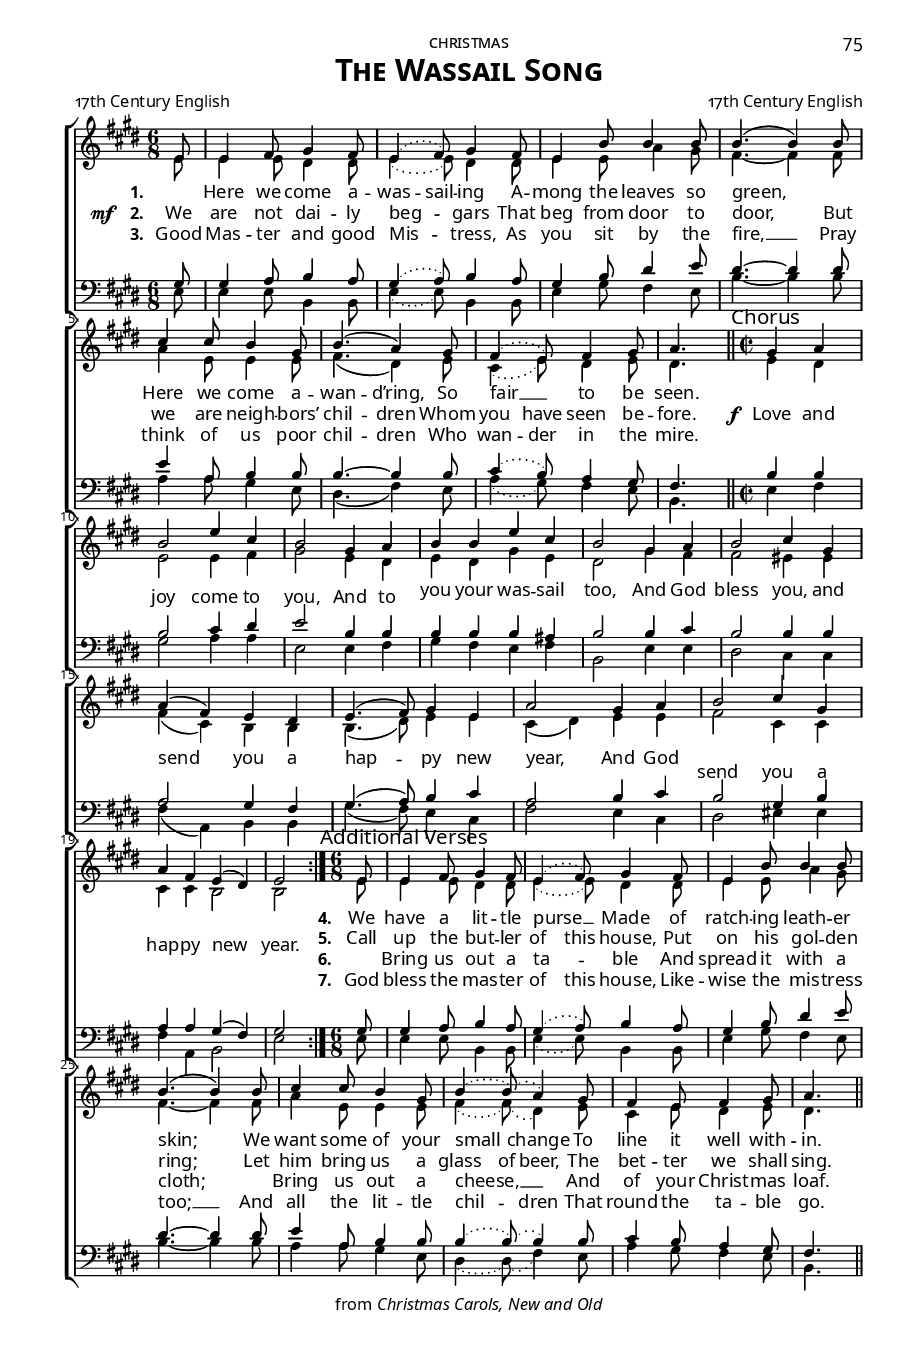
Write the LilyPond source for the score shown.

\version "2.14.2"
\include "util.ly"
\header {
  title = \markup{\override #'(font-name . "Garamond Premier Pro Semibold"){ \abs-fontsize #15 \smallCapsOldStyle"The Wassail Song"}}
  poet = \markup\oldStyleNum"17th Century English"
  composer = \markup\oldStyleNum"17th Century English"
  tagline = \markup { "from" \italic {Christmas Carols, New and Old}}
}
\paper {
  paper-height = 9\in
  paper-width = 6\in
  indent = 0\in
  %system-system-spacing = #'((basic-distance . 10) (padding . 0))
  system-system-spacing =
    #'((basic-distance . 0)
       (minimum-distance . 0)
       (padding . -20)
       (stretchability . 100))
  ragged-last-bottom = ##f
  ragged-bottom = ##f
  two-sided = ##t
  inner-margin = 0.5\in
  outer-margin = 0.25\in
  top-margin = 0.25\in
  bottom-margin = 0.25\in
  first-page-number = #075
  print-first-page-number = ##t
  headerLine = \markup{\override #'(font-name . "Garamond Premier Pro") \smallCapsOldStyle"christmas"}
  oddHeaderMarkup = \markup\fill-line{
     \override #'(font-name . "Garamond Premier Pro")\abs-fontsize #8.5
     \combine 
        \fill-line{"" \on-the-fly #print-page-number-check-first
        \oldStylePageNum""
        }
        \fill-line{\headerLine}
  }
  evenHeaderMarkup = \markup {
     \override #'(font-name . "Garamond Premier Pro")\abs-fontsize #8.5
     \combine
        \on-the-fly #print-page-number-check-first
        \oldStylePageNum""
        \fill-line{\headerLine}
  }
}
#(set-global-staff-size 14.3) \paper{ #(define fonts (make-pango-font-tree "GoudyOlSt BT" "Garamond Premier Pro" "Garamond Premier Pro" (/ 14.3 20))) }
global = {
  \key e \major
  \time 6/8
  \override DynamicLineSpanner #'staff-padding = #0.0
  \override DynamicLineSpanner #'Y-extent = #'(-1 . 1)
}

sopMusic = \relative c' {
  \time 6/8
  \partial 8 e8 |
  e4 fis8 gis4 fis8 |
  \slurDotted e4( fis8) gis4 fis8 |
  e4 b'8 b4 b8 |
  
  \slurSolid b4.( b4) \bar""
  b8 |
  cis4 cis8 b4 gis8 |
  b4.( a4) gis8 |
  \slurDotted fis4( e8) fis4 gis8 |
  \partial 4. a4. \bar "||"
  
  \time 2/2
  \once \override Score.RehearsalMark #'self-alignment-X = #LEFT
  \mark "Chorus"
  \partial 2 gis4 a |
  b2 e4 cis |
  b2 gis4 a |
  b b e cis |
  b2 gis4 a |
  b2 cis4 gis |
  
  \slurSolid a( fis) e dis |
  e4.( fis8) gis4 e |
  a2 gis4 a |
  b2 cis4 gis |
  a fis e( dis) |
  \partial 2 e2 \bar ":|" 
  
  
  
  \time 6/8 
  \once \override Score.RehearsalMark #'self-alignment-X = #LEFT
  \mark "Additional Verses"
  \partial 8 e8 |
  e4 fis8 gis4 fis8 |
  \slurDotted e4( fis8) gis4 fis8 |
  e4 b'8 b4 b8 |
  
  \slurSolid b4.( \slurDotted b4) | \bar""
  b8 |
  cis4 cis8 b4 gis8 |
  b4( b8)( a4) gis8 |
  fis4 e8 fis4 gis8 |
  \partial 4. a4. \bar "||"
}
sopWords = \lyricmode {
  
}

altoMusic = \relative c' {
  \time 6/8
  e8 |
  e4 e8 dis4 dis8 |
  \slurDotted e4( e8) dis4 dis8 |
  e4 e8 a4 gis8 |
  
  fis4.~ fis4 fis8 |
  a4 e8 e4 e8 |
  \slurSolid fis4.( dis4) e8 |
  \slurDotted cis4( e8) dis4 e8 |
  dis4. \bar "||"
  
  
  e4 dis |
  e2 e4 fis |
  gis2 e4 dis |
  e dis gis e |
  dis2 gis4 fis |
  fis2 eis4 eis |
  
  \slurSolid fis( cis) b b |
  b4.( dis8) e4 e |
  cis( dis) e e |
  fis2 cis4 cis |
  cis cis b2 |
  b2 \bar ":|"
  
  
  
  
  \time 6/8 
  e8 |
  e4 e8 dis4 dis8 |
  \slurDotted e4( e8) dis4 dis8 |
  e4 e8 a4 gis8 |
  
  fis4.~ fis4 fis8 |
  a4 e8 e4 e8 |
  fis4( fis8)( dis4) e8 |
  cis4 e8 dis4 e8 |
  dis4. \bar "||"
}
dropLyrics =
{
    \override LyricText #'extra-offset = #'(0 . -1.8)
    \override LyricHyphen #'extra-offset = #'(0 . -1.8)
    \override LyricExtender #'extra-offset = #'(0 . -1.8)
}

raiseLyrics =
{
    \revert LyricText #'extra-offset
    \revert LyricHyphen #'extra-offset
    \revert LyricExtender #'extra-offset
}
altoWords = {
  \dropLyricsIX
  \lyricmode {
    \set stanza = #"1. "
    \set ignoreMelismata = ##t
    _ Here we come a -- was -- sail -- ing A -- mong the leaves so green, _ _
    Here we come a -- wan -- d’ring, So fair __ _ to be seen.
    
    \unset ignoreMelismata
    \repeat unfold 34\skip1
    \set stanza = #"4. "
    \set ignoreMelismata = ##t
    We have a lit -- tle purse __ _ Made of ratch -- ing leath -- er skin; _
    We want some of your small _ change To line it well with -- in.
  }
}
altoWordsII = {
  \dropLyricsIX
  \set stanza = \markup{\dynamic"mf  " "2. "}
  \lyricmode {
    \set ignoreMelismata = ##t
    We are not dai -- ly beg -- _ gars That beg from door to door, _
    But we are neigh -- bors’ chil -- dren Whom you have seen be -- fore.
    \unset ignoreMelismata
  }
  \set stanza = \markup\dynamic"f "
  \lyricmode {
    \set associatedVoice = "altos"
    Love and joy come to you, And to
    \raiseLyrics
    you your was -- sail too,
    And God bless you, and send you a hap -- py new
    year,
    \unset associatedVoice
    And God
    \dropLyrics
    send you a hap -- py new year.
    \dropLyricsIX
    
    \set stanza = #"5. "
    \set ignoreMelismata = ##t
    Call up the but -- ler of this house, Put on his gol -- den ring; _
    Let him bring us a glass of beer, The bet -- ter we shall sing.
  }
}
altoWordsIII = \lyricmode {
  \dropLyricsIX
  \set stanza = #"3. "
  \set ignoreMelismata = ##t
  Good Mas -- ter and good Mis -- _ tress, As you sit by the fire, __ _
  Pray think of us poor chil -- dren Who wan -- der in the mire.
  
  \repeat unfold 37\skip1
  \set stanza = #"6. "
  \set ignoreMelismata = ##t
  \skip1 Bring us out a ta -- _ ble And spread it with a cloth; _ _
  Bring us out a cheese, __ _ _ And of your Christ -- mas loaf.
}
altoWordsIV = \lyricmode {
  \dropLyricsIX
  \repeat unfold 58\skip1
  \set stanza = #"7. "
  \set ignoreMelismata = ##t
  God bless the mas -- ter of this house, Like -- wise the mis -- tress too; __ _
  And all the lit -- tle chil -- _ dren That round the ta -- ble go.
}
altoWordsV = \lyricmode {
}
altoWordsVI = \lyricmode {
}
altoWordsVII = \lyricmode {
}
tenorMusic = \relative c' {
  \time 6/8
  gis8 |
  gis4 a8 b4 a8 |
  \slurDotted gis4( a8) b4 a8 |
  gis4 b8 dis4 e8 |
  
  dis4.~ dis4 dis8 |
  e4 a,8 b4 b8 |
  b4.~ b4 b8 |
  cis4( b8) a4 gis8 |
  fis4. \bar "||" 
  
  
  b4 b |
  b2 cis4 dis |
  e2 b4 b |
  b b b ais |
  b2 b4 cis |
  b2 b4 b |
  
  a2 gis4 fis |
  \slurSolid gis4.( a8) b4 cis |
  a2 b4 cis |
  b2 gis4 b |
  a4 a gis( fis) |
  gis2 \bar ":|"
  
  
  
  
  \time 6/8 
  gis8 |
  gis4 a8 b4 a8 |
  \slurDotted gis4( a8) b4 a8 |
  gis4 b8 dis4 e8 |
  
  dis4.~ dis4 dis8 |
  e4 a,8 b4 b8 |
  b4( b8)( b4) b8 |
  cis4 b8 a4 gis8 |
  fis4. \bar "||" 
}
tenorWords = \lyricmode {

}

bassMusic = \relative c {
  \time 6/8
  e8 |
  e4 e8 b4 b8 |
  \slurDotted e4( e8) b4 b8 |
  e4 gis8 fis4 e8 |
  
  b'4.~ b4 b8 |
  a4 a8 gis4 e8 |
  \slurSolid dis4.( fis4) e8 |
  \slurDotted a4( gis8) fis4 e8 |
  b4. \bar "||"
  
  e4 fis |
  gis2 a4 a |
  e2 e4 fis |
  gis fis e fis |
  b,2 e4 e |
  dis2 cis4 cis |
  
  \slurSolid fis( a,) b b |
  gis'4.( fis8) e4 cis |
  fis2 e4 cis |
  dis2 eis4 eis |
  fis4 a, b2 |
  e2 \bar ":|"
  
  
  
  
  
  \time 6/8 
  e8 |
  e4 e8 b4 b8 |
  \slurDotted e4( e8) b4 b8 |
  e4 gis8 fis4 e8 |
  
  b'4.~ b4 b8 |
  a4 a8 gis4 e8 |
  dis4( dis8)( fis4) e8 |
  a4 gis8 fis4 e8 |
  b4. \bar "||"
}
bassWords = \lyricmode {

}

\score {
  <<
   \new ChoirStaff <<
%    \new Lyrics = sopranos \with { \override VerticalAxisGroup #'nonstaff-relatedstaff-spacing = #'((basic-distance . 1)) }
    \new Staff = women <<
      \new Voice = "sopranos" { \voiceOne << \global \sopMusic >> }
      \new Voice = "altos" { \voiceTwo << \global \altoMusic >> }
    >>
    \new Lyrics \with { alignAboveContext = #"women" \override VerticalAxisGroup #'nonstaff-relatedstaff-spacing = #'((basic-distance . 1))} \lyricsto "sopranos" \sopWords
    \new Lyrics = "altosVII"  \with { alignBelowContext = #"women" } \lyricsto "sopranos" \altoWordsVII
    \new Lyrics = "altosVI"  \with { alignBelowContext = #"women" } \lyricsto "sopranos" \altoWordsVI
    \new Lyrics = "altosV"  \with { alignBelowContext = #"women" } \lyricsto "sopranos" \altoWordsV
    \new Lyrics = "altosIV"  \with { alignBelowContext = #"women" } \lyricsto "sopranos" \altoWordsIV
    \new Lyrics = "altosIII"  \with { alignBelowContext = #"women" } \lyricsto "sopranos" \altoWordsIII
    \new Lyrics = "altosII"  \with { alignBelowContext = #"women" } \lyricsto "sopranos" \altoWordsII
    \new Lyrics = "altos"  \with { alignBelowContext = #"women" \override VerticalAxisGroup #'nonstaff-relatedstaff-spacing = #'((padding . -0.5)) } \lyricsto "sopranos" \altoWords
   \new Staff = men <<
      \clef bass
      \new Voice = "tenors" { \voiceOne << \global \tenorMusic >> }
      \new Voice = "basses" { \voiceTwo << \global \bassMusic >> }
    >>
    \new Lyrics \with { alignAboveContext = #"men" \override VerticalAxisGroup #'nonstaff-relatedstaff-spacing = #'((basic-distance . 1)) } \lyricsto "tenors" \tenorWords
    \new Lyrics \with { alignBelowContext = #"men" \override VerticalAxisGroup #'nonstaff-relatedstaff-spacing = #'((basic-distance . 1)) } \lyricsto "basses" \bassWords
  >>
%    \new PianoStaff << \new Staff { \new Voice { \pianoRH } } \new Staff { \clef "bass" \pianoLH } >>
  >>
  \layout {
%6.14 \context {  \Lyrics  \override LyricText #'font-size = #0.8 }
    \context {
      \Score
      %\override SpacingSpanner #'base-shortest-duration = #(ly:make-moment 1 8)
      %\override SpacingSpanner #'common-shortest-duration = #(ly:make-moment 1 4)
    }
    \context {
      % Remove all empty staves
      % \Staff \RemoveEmptyStaves \override VerticalAxisGroup #'remove-first = ##t
    }
    \context {
      \Lyrics
      \override LyricText #'X-offset = #center-on-word
    }
  }
  \midi {
    \tempo 4 = 180
    \set Staff.midiInstrument = "flute"
  
    \context {
      \Voice
      \remove "Dynamic_performer"
    }
  }
}
